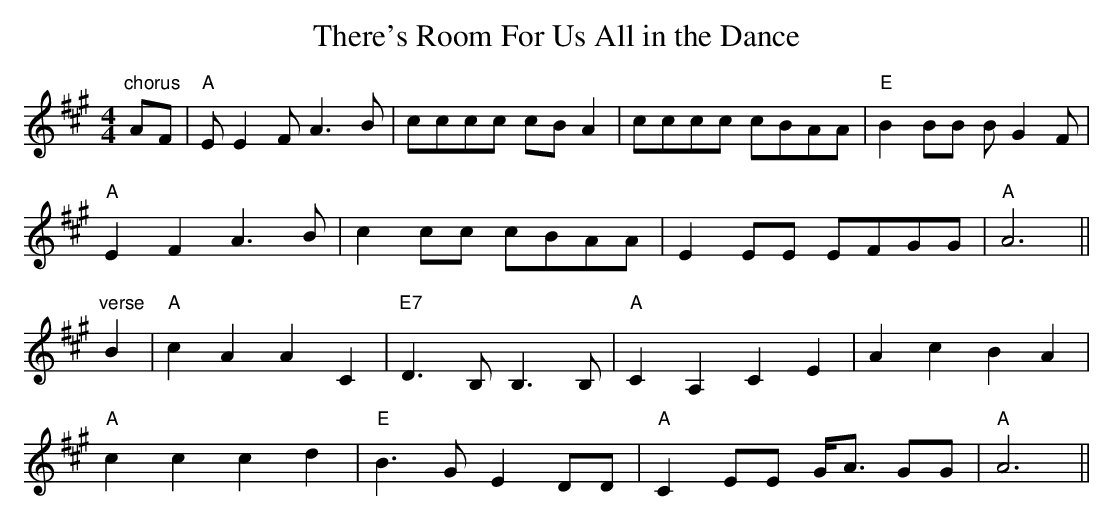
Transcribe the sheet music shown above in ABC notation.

X:1
T:There's Room For Us All in the Dance
M:4/4
L:1/8
K:A
"chorus"AF|"A" E E2 F A3 B|cccc cBA2|cccc cBAA|"E"B2 BB BG2F|!
"A"  E2 F2 A3 B|c2 cc cBAA|E2 EE EFGG|"A"A6||!
"verse"B2|"A"c2 A2 A2 C2|"E7"D3 B, B,3 B,|"A" C2A,2 C2E2|A2c2 B2A2|!
"A"c2 c2 c2 d2|"E"B3G E2 DD|"A"C2 EE G<A GG|"A"A6||
